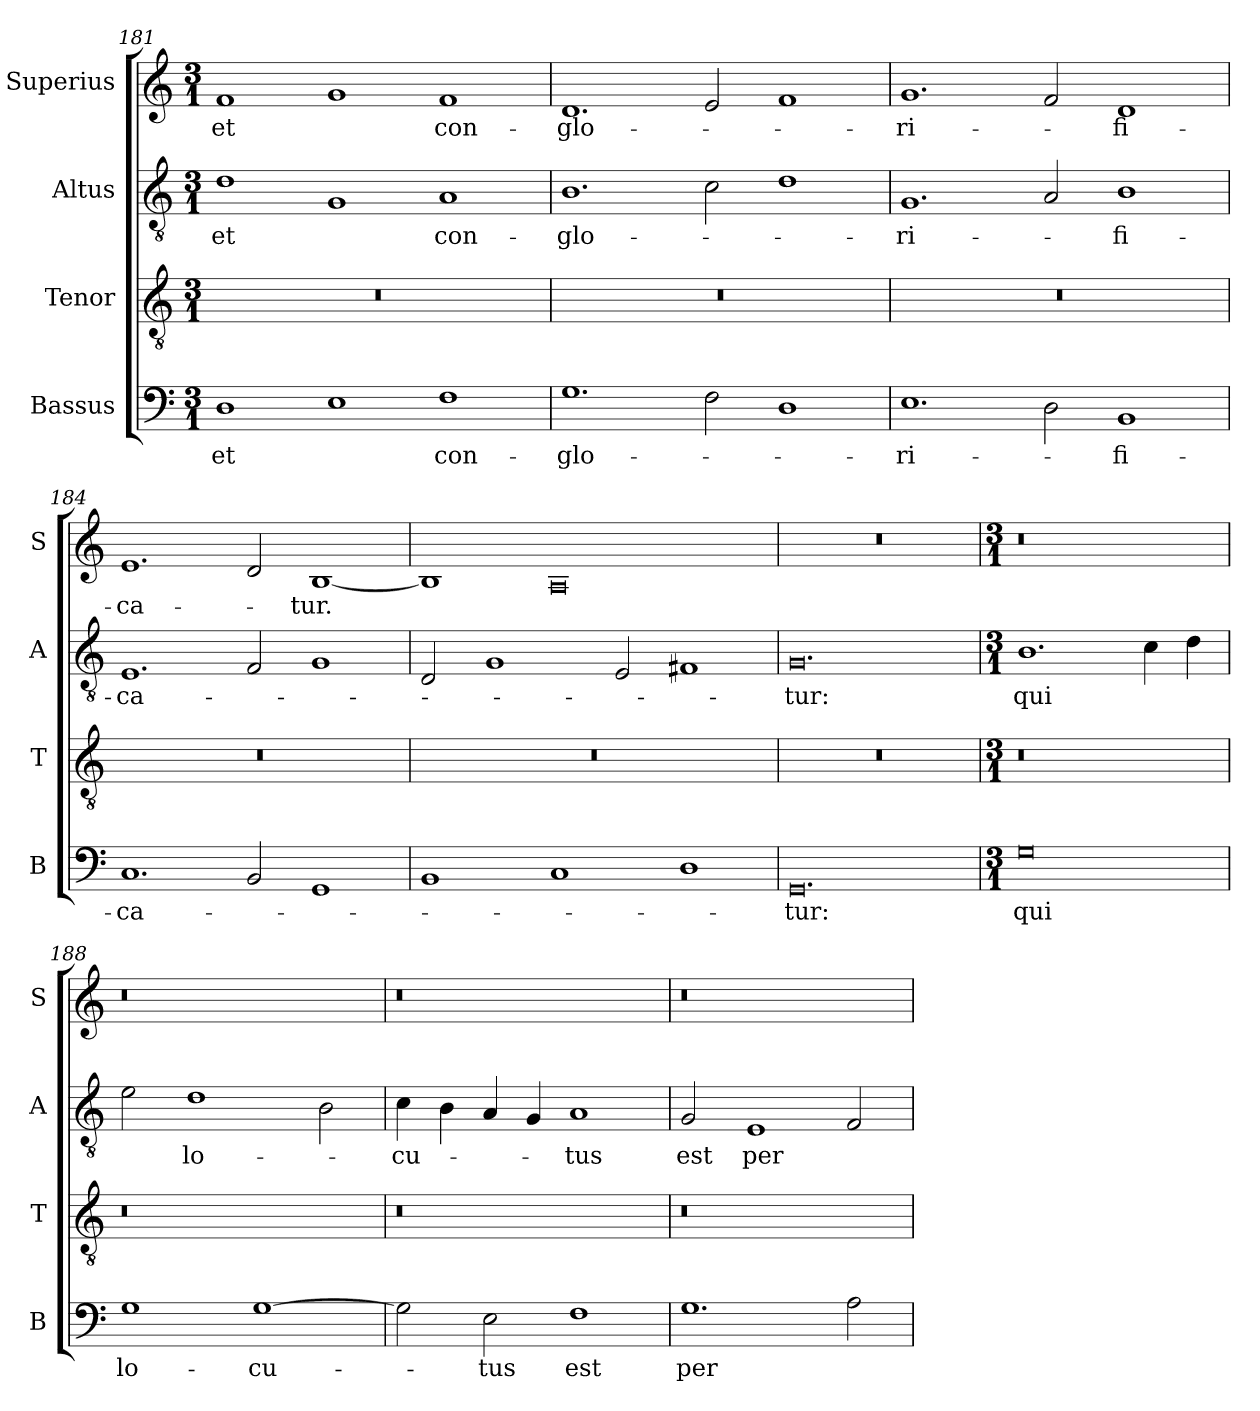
**kern	**text	**kern	**kern	**text	**kern	**text
*part4	*part4	*part3	*part2	*part2	*part1	*part1
*staff4	*staff4	*staff3	*staff2	*staff2	*staff1	*staff1
*I"Bassus	*	*I"Tenor	*I"Altus	*	*I"Superius	*
*I'B	*	*I'T	*I'A	*	*I'S	*
*clefF4	*	*clefGv2	*clefGv2	*	*clefG2	*
*k[]	*	*k[]	*k[]	*	*k[]	*
*M3/1	*	*M3/1	*M3/1	*	*M3/1	*
=181	=181	=181	=181	=181	=181	=181
!	!LO:LY:i	!	!	!	!	!
1D	et	0.r	1d	et	1f	et
1E	.	.	1G	.	1g	.
!	!LO:LY:i	!	!	!	!	!
1F	con-	.	1A	con-	1f	con-
=182	=182	=182	=182	=182	=182	=182
!	!LO:LY:i	!	!	!	!	!
1.G	-glo-	0.r	1.B	-glo-	1.d	-glo-
2F	.	.	2c	.	2e	.
1D	.	.	1d	.	1f	.
=183	=183	=183	=183	=183	=183	=183
!	!LO:LY:i	!	!	!	!	!
1.E	-ri-	0.r	1.G	-ri-	1.g	-ri-
2D	.	.	2A	.	2f	.
!	!LO:LY:i	!	!	!	!	!
1BB	-fi-	.	1B	-fi-	1d	-fi-
=184	=184	=184	=184	=184	=184	=184
!	!LO:LY:i	!	!	!	!	!
1.C	-ca-	0.r	1.E	-ca-	1.e	-ca-
2BB	.	.	2F	.	2d	.
1GG	.	.	1G	.	[1B	-tur.
=185	=185	=185	=185	=185	=185	=185
1BB	.	0.r	2D	.	1B]	.
.	.	.	1G	.	.	.
1C	.	.	.	.	0A	.
.	.	.	2E	.	.	.
1D	.	.	1F#X	.	.	.
=186	=186	=186	=186	=186	=186	=186
!	!LO:LY:i	!	!	!	!	!
0.GG	-tur:	0.r	0.G	-tur:	0.r	.
=187	=187	=187	=187	=187	=187	=187
*M3/1	*	*M3/1	*M3/1	*	*M3/1	*
0G	qui	0r	1.B	qui	0r	.
.	.	.	4c	.	.	.
.	.	.	4d	.	.	.
=188	=188	=188	=188	=188	=188	=188
1G	lo-	0r	2e	.	0r	.
.	.	.	1d	lo-	.	.
[1G	-cu-	.	.	.	.	.
.	.	.	2B	.	.	.
=189	=189	=189	=189	=189	=189	=189
2G]	.	0r	4c	-cu-	0r	.
.	.	.	4B	.	.	.
2E	-tus	.	4A	.	.	.
.	.	.	4G	.	.	.
1F	est	.	1A	-tus	.	.
=190	=190	=190	=190	=190	=190	=190
!	!LO:LY:i	!	!	!	!	!
1.G	per	0r	2G	est	0r	.
!	!	!	!	!LO:LY:i	!	!
.	.	.	1E	per	.	.
2A	.	.	2F	.	.	.
=	=	=	=	=	=	=
*-	*-	*-	*-	*-	*-	*-
